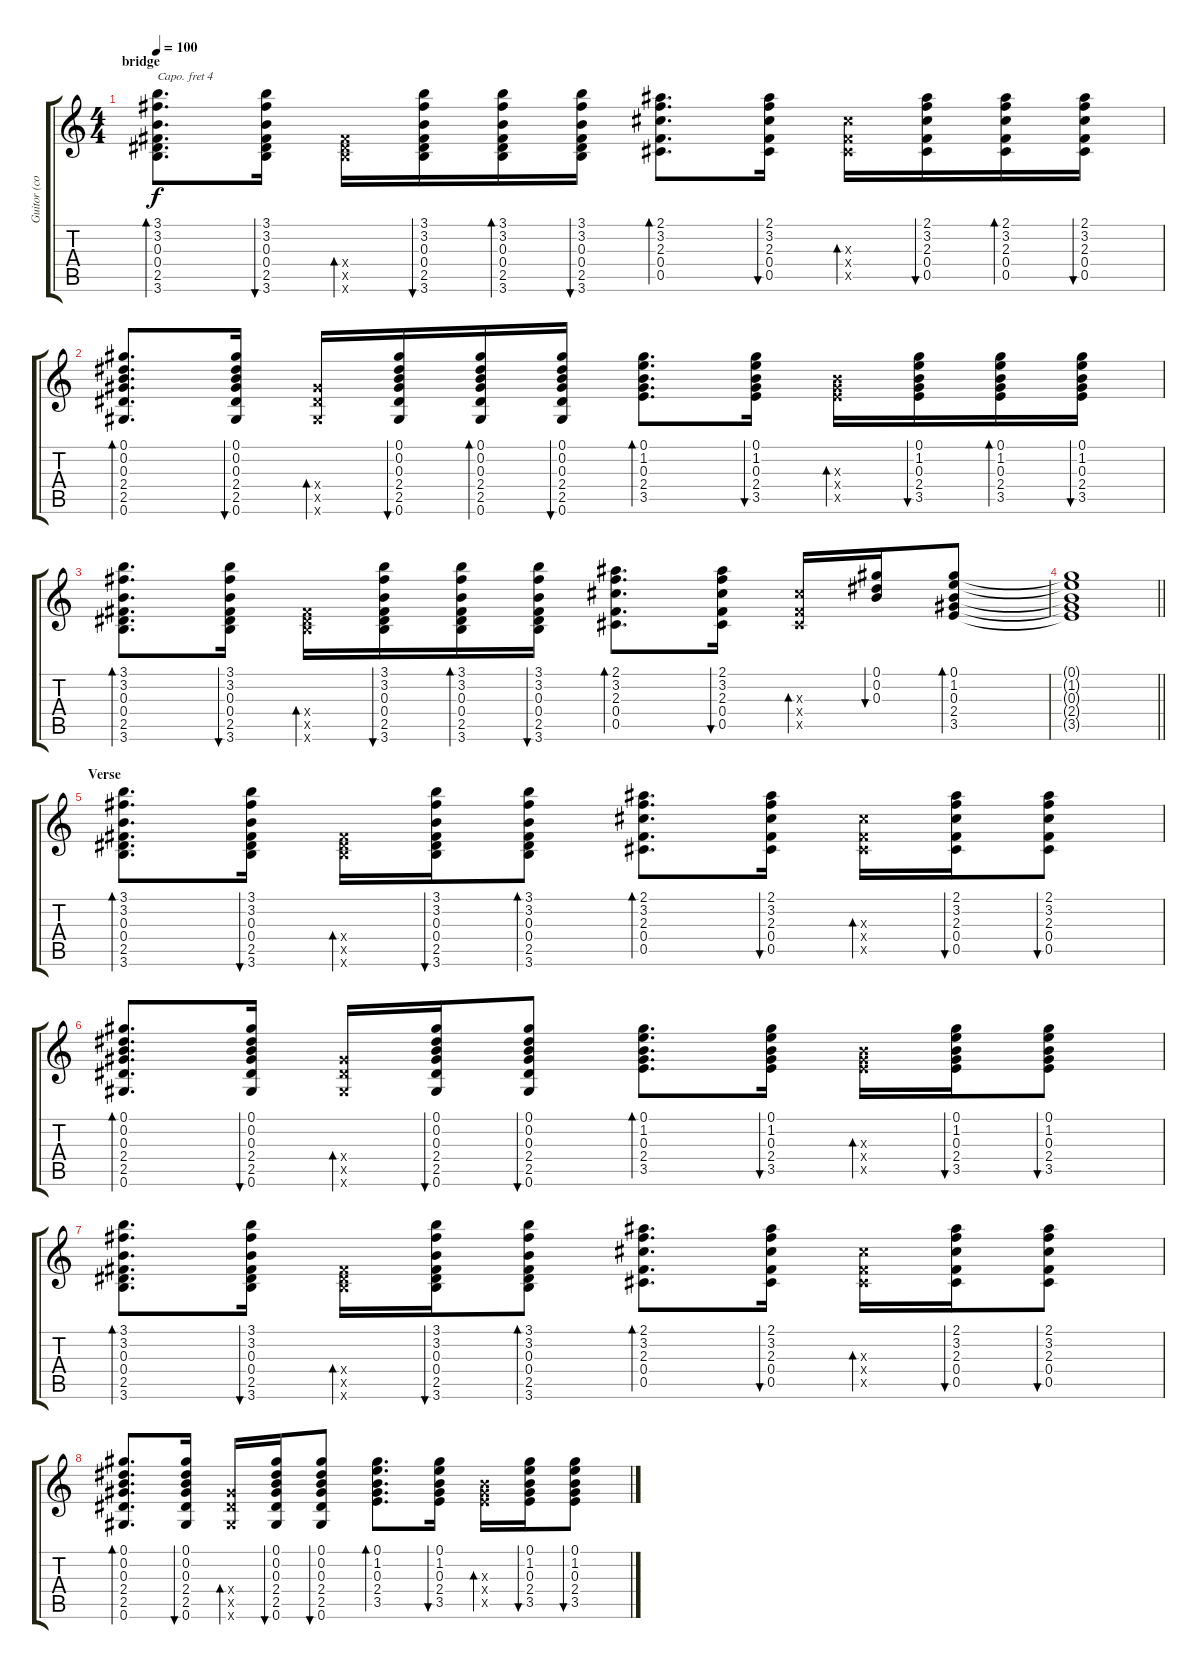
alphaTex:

\track ("Guitor (copy)" "Guitor (co") {instrument acousticguitarsteel}
\staff {score tabs}
\capo 4
\tuning (E4 B3 G3 D3 A2 E2) {hide}
\ts (4 4)
\section ("" "bridge")
\tempo 100
\clef g2
\ks c
(3.1 3.2 0.3 0.4 2.5 3.6).8{d bd 30 dy f} (3.1 3.2 0.3 0.4 2.5 3.6).16{bu 30} (0.4{x} 2.5{x} 3.6{x}).16{bd 30} (3.1 3.2 0.3 0.4 2.5 3.6).16{bu 30} (3.1 3.2 0.3 0.4 2.5 3.6).16{bd 30} (3.1 3.2 0.3 0.4 2.5 3.6).16{bu 30} (2.1 3.2 2.3 0.4 0.5).8{d bd 30} (2.1 3.2 2.3 0.4 0.5).16{bu 30} (2.3{x} 0.4{x} 0.5{x}).16{bd 30} (2.1 3.2 2.3 0.4 0.5).16{bu 30} (2.1 3.2 2.3 0.4 0.5).16{bd 30} (2.1 3.2 2.3 0.4 0.5).16{bu 30} |
(0.1 0.2 0.3 2.4 2.5 0.6).8{d bd 30} (0.1 0.2 0.3 2.4 2.5 0.6).16{bu 30} (2.4{x} 2.5{x} 0.6{x}).16{bd 30} (0.1 0.2 0.3 2.4 2.5 0.6).16{bu 30} (0.1 0.2 0.3 2.4 2.5 0.6).16{bd 30} (0.1 0.2 0.3 2.4 2.5 0.6).16{bu 30} (0.1 1.2 0.3 2.4 3.5).8{d bd 30} (0.1 1.2 0.3 2.4 3.5).16{bu 30} (0.3{x} 2.4{x} 3.5{x}).16{bd 30} (0.1 1.2 0.3 2.4 3.5).16{bu 30} (0.1 1.2 0.3 2.4 3.5).16{bd 30} (0.1 1.2 0.3 2.4 3.5).16{bu 30} |
(3.1 3.2 0.3 0.4 2.5 3.6).8{d bd 30} (3.1 3.2 0.3 0.4 2.5 3.6).16{bu 30} (0.4{x} 2.5{x} 3.6{x}).16{bd 30} (3.1 3.2 0.3 0.4 2.5 3.6).16{bu 30} (3.1 3.2 0.3 0.4 2.5 3.6).16{bd 30} (3.1 3.2 0.3 0.4 2.5 3.6).16{bu 30} (2.1 3.2 2.3 0.4 0.5).8{d bd 30} (2.1 3.2 2.3 0.4 0.5).16{bu 30} (2.3{x} 0.4{x} 0.5{x}).16{bd 30} (0.1 0.2 0.3).16{bu 30} (0.1 1.2 0.3 2.4 3.5).8{bd 30} |
\barLineRight lightlight
(0.1{t} 1.2{t} 0.3{t} 2.4{t} 3.5{t}).1 |
\section ("" "Verse")
(3.1 3.2 0.3 0.4 2.5 3.6).8{d bd 30} (3.1 3.2 0.3 0.4 2.5 3.6).16{bu 30} (0.4{x} 2.5{x} 3.6{x}).16{bd 30} (3.1 3.2 0.3 0.4 2.5 3.6).16{bu 30} (3.1 3.2 0.3 0.4 2.5 3.6).8{bd 30} (2.1 3.2 2.3 0.4 0.5).8{d bd 30} (2.1 3.2 2.3 0.4 0.5).16{bu 30} (2.3{x} 0.4{x} 0.5{x}).16{bd 30} (2.1 3.2 2.3 0.4 0.5).16{bu 30} (2.1 3.2 2.3 0.4 0.5).8{bu 30} |
(0.1 0.2 0.3 2.4 2.5 0.6).8{d bd 30} (0.1 0.2 0.3 2.4 2.5 0.6).16{bu 30} (2.4{x} 2.5{x} 0.6{x}).16{bd 30} (0.1 0.2 0.3 2.4 2.5 0.6).16{bu 30} (0.1 0.2 0.3 2.4 2.5 0.6).8{bu 30} (0.1 1.2 0.3 2.4 3.5).8{d bd 30} (0.1 1.2 0.3 2.4 3.5).16{bu 30} (0.3{x} 2.4{x} 3.5{x}).16{bd 30} (0.1 1.2 0.3 2.4 3.5).16{bu 30} (0.1 1.2 0.3 2.4 3.5).8{bu 30} |
(3.1 3.2 0.3 0.4 2.5 3.6).8{d bd 30} (3.1 3.2 0.3 0.4 2.5 3.6).16{bu 30} (0.4{x} 2.5{x} 3.6{x}).16{bd 30} (3.1 3.2 0.3 0.4 2.5 3.6).16{bu 30} (3.1 3.2 0.3 0.4 2.5 3.6).8{bd 30} (2.1 3.2 2.3 0.4 0.5).8{d bd 30} (2.1 3.2 2.3 0.4 0.5).16{bu 30} (2.3{x} 0.4{x} 0.5{x}).16{bd 30} (2.1 3.2 2.3 0.4 0.5).16{bu 30} (2.1 3.2 2.3 0.4 0.5).8{bu 30} |
(0.1 0.2 0.3 2.4 2.5 0.6).8{d bd 30} (0.1 0.2 0.3 2.4 2.5 0.6).16{bu 30} (2.4{x} 2.5{x} 0.6{x}).16{bd 30} (0.1 0.2 0.3 2.4 2.5 0.6).16{bu 30} (0.1 0.2 0.3 2.4 2.5 0.6).8{bu 30} (0.1 1.2 0.3 2.4 3.5).8{d bd 30} (0.1 1.2 0.3 2.4 3.5).16{bu 30} (0.3{x} 2.4{x} 3.5{x}).16{bd 30} (0.1 1.2 0.3 2.4 3.5).16{bu 30} (0.1 1.2 0.3 2.4 3.5).8{bu 30}
